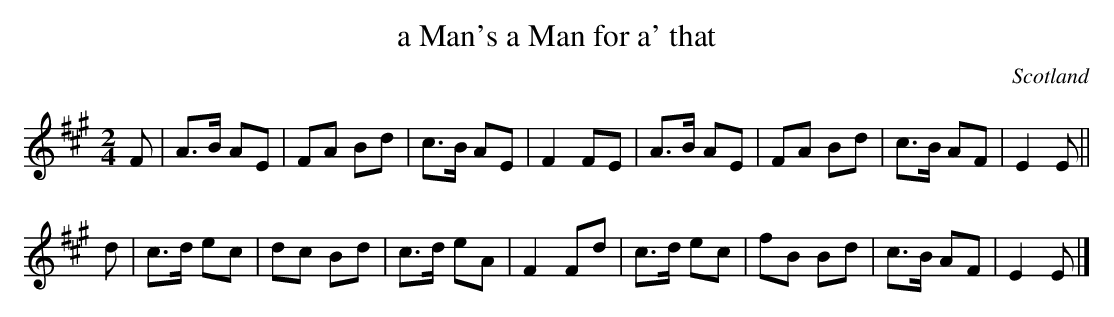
X:1
T:a Man's a Man for a' that
O:Scotland
M:2/4
L:1/8
K:EMix
F|\
A>B AE | FA Bd | c>B AE | F2FE |\
A>B AE | FA Bd | c>B AF | E2E ||
d |\
c>d ec | dc Bd | c>d eA | F2 Fd | \
c>d ec | fB Bd | c>B AF | E2 E |]
